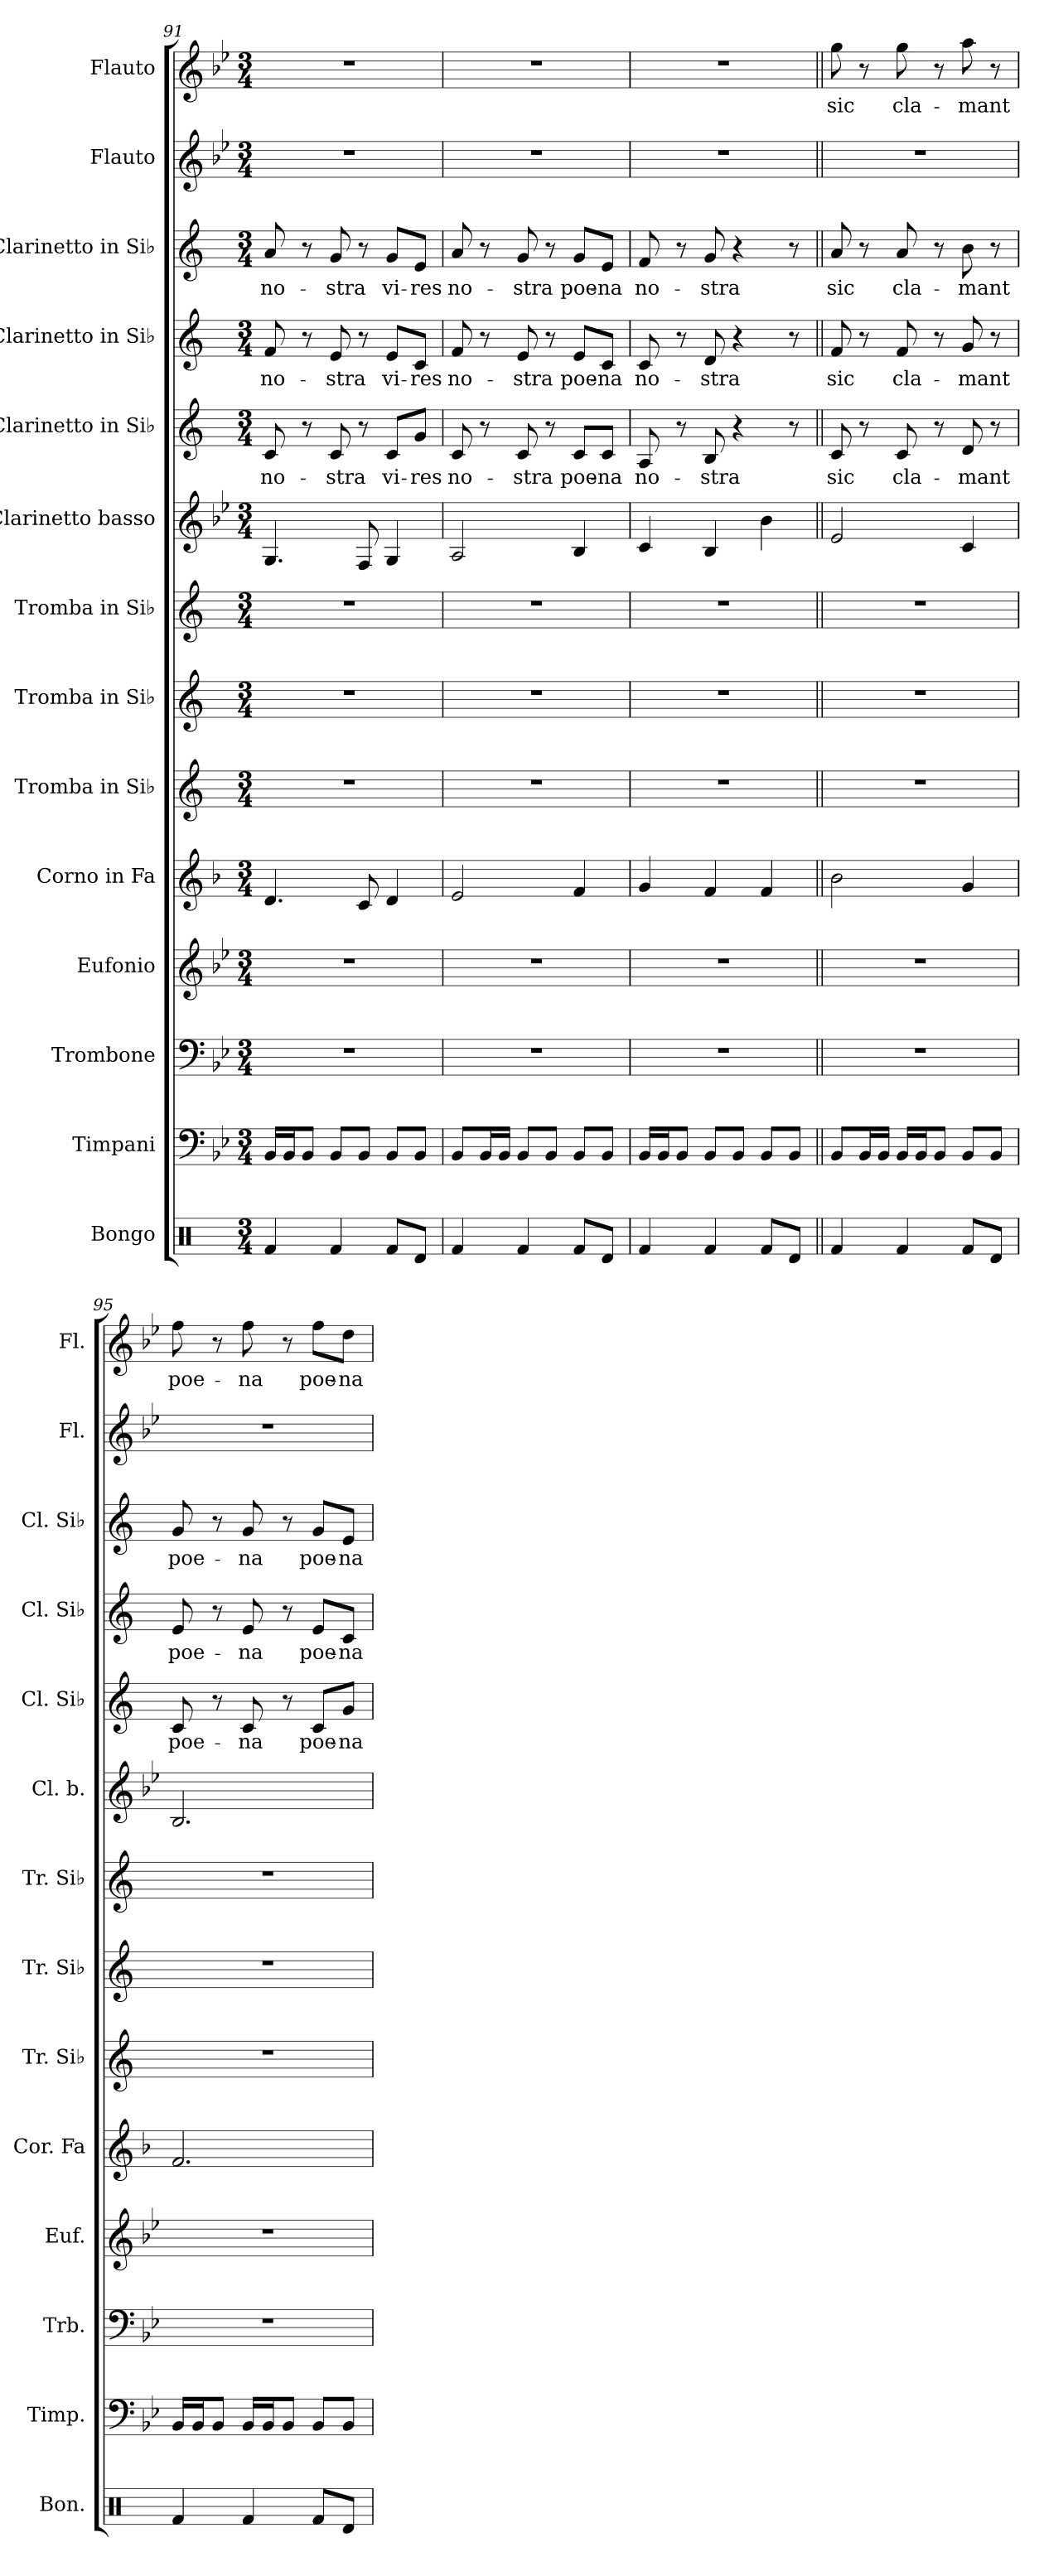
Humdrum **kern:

**kern	**kern	**kern	**kern	**kern	**kern	**kern	**kern	**kern	**kern	**text	**kern	**text	**kern	**text	**kern	**kern	**text
*part14	*part13	*part12	*part11	*part10	*part9	*part8	*part7	*part6	*part5	*part5	*part4	*part4	*part3	*part3	*part2	*part1	*part1
*staff14	*staff13	*staff12	*staff11	*staff10	*staff9	*staff8	*staff7	*staff6	*staff5	*staff5	*staff4	*staff4	*staff3	*staff3	*staff2	*staff1	*staff1
*I"Bongo	*I"Timpani	*I"Trombone	*I"Eufonio	*I"Corno in Fa	*I"Tromba in Si♭	*I"Tromba in Si♭	*I"Tromba in Si♭	*I"Clarinetto basso	*I"Clarinetto in Si♭	*	*I"Clarinetto in Si♭	*	*I"Clarinetto in Si♭	*	*I"Flauto	*I"Flauto	*
*I'Bon.	*I'Timp.	*I'Trb.	*I'Euf.	*I'Cor. Fa	*I'Tr. Si♭	*I'Tr. Si♭	*I'Tr. Si♭	*I'Cl. b.	*I'Cl. Si♭	*	*I'Cl. Si♭	*	*I'Cl. Si♭	*	*I'Fl.	*I'Fl.	*
*clefX	*clefF4	*clefF4	*clefG2	*clefG2	*clefG2	*clefG2	*clefG2	*clefG2	*clefG2	*	*clefG2	*	*clefG2	*	*clefG2	*clefG2	*
*	*	*	*ITrd8c14	*ITrd4c7	*ITrd1c2	*ITrd1c2	*ITrd1c2	*ITrd8c14	*ITrd1c2	*	*ITrd1c2	*	*ITrd1c2	*	*	*	*
*k[]	*k[b-e-]	*k[b-e-]	*k[b-e-]	*k[b-e-]	*k[b-e-]	*k[b-e-]	*k[b-e-]	*k[b-e-]	*k[b-e-]	*	*k[b-e-]	*	*k[b-e-]	*	*k[b-e-]	*k[b-e-]	*
*M3/4	*M3/4	*M3/4	*M3/4	*M3/4	*M3/4	*M3/4	*M3/4	*M3/4	*M3/4	*	*M3/4	*	*M3/4	*	*M3/4	*M3/4	*
=91	=91	=91	=91	=91	=91	=91	=91	=91	=91	=91	=91	=91	=91	=91	=91	=91	=91
!	!	!	!	!	!	!	!	!	!	!LO:LY:b	!	!LO:LY:b	!	!LO:LY:b	!	!	!
4Rf/	16BB-/LL	2.r	2.r	4.G/	2.r	2.r	2.r	4.GG/	8B-/	no-	8e-/	no-	8g/	no-	2.r	2.r	.
.	16BB-/J	.	.	.	.	.	.	.	.	.	.	.	.	.	.	.	.
.	8BB-/J	.	.	.	.	.	.	.	8r	.	8r	.	8r	.	.	.	.
!	!	!	!	!	!	!	!	!	!	!LO:LY:b	!	!LO:LY:b	!	!LO:LY:b	!	!	!
4Rf/	8BB-/L	.	.	.	.	.	.	.	8B-/	-stra	8d/	-stra	8f/	-stra	.	.	.
.	8BB-/J	.	.	8F/	.	.	.	8FF/	8r	.	8r	.	8r	.	.	.	.
!	!	!	!	!	!	!	!	!	!	!LO:LY:b	!	!LO:LY:b	!	!LO:LY:b	!	!	!
8Rf/L	8BB-/L	.	.	4G/	.	.	.	4GG/	8B-/L	vi-	8d/L	vi-	8f/L	vi-	.	.	.
!	!	!	!	!	!	!	!	!	!	!LO:LY:b	!	!LO:LY:b	!	!LO:LY:b	!	!	!
8Rd/J	8BB-/J	.	.	.	.	.	.	.	8f/J	-res	8B-/J	-res	8d/J	-res	.	.	.
=92	=92	=92	=92	=92	=92	=92	=92	=92	=92	=92	=92	=92	=92	=92	=92	=92	=92
!	!	!	!	!	!	!	!	!	!	!LO:LY:b	!	!LO:LY:b	!	!LO:LY:b	!	!	!
4Rf/	8BB-/L	2.r	2.r	2A/	2.r	2.r	2.r	2AA/	8B-/	no-	8e-/	no-	8g/	no-	2.r	2.r	.
.	16BB-/L	.	.	.	.	.	.	.	8r	.	8r	.	8r	.	.	.	.
.	16BB-/JJ	.	.	.	.	.	.	.	.	.	.	.	.	.	.	.	.
!	!	!	!	!	!	!	!	!	!	!LO:LY:b	!	!LO:LY:b	!	!LO:LY:b	!	!	!
4Rf/	8BB-/L	.	.	.	.	.	.	.	8B-/	-stra	8d/	-stra	8f/	-stra	.	.	.
.	8BB-/J	.	.	.	.	.	.	.	8r	.	8r	.	8r	.	.	.	.
!	!	!	!	!	!	!	!	!	!	!LO:LY:b	!	!LO:LY:b	!	!LO:LY:b	!	!	!
8Rf/L	8BB-/L	.	.	4B-/	.	.	.	4BB-/	8B-/L	poe-	8d/L	poe-	8f/L	poe-	.	.	.
!	!	!	!	!	!	!	!	!	!	!LO:LY:b	!	!LO:LY:b	!	!LO:LY:b	!	!	!
8Rd/J	8BB-/J	.	.	.	.	.	.	.	8B-/J	-na	8B-/J	-na	8d/J	-na	.	.	.
=93	=93	=93	=93	=93	=93	=93	=93	=93	=93	=93	=93	=93	=93	=93	=93	=93	=93
!	!	!	!	!	!	!	!	!	!	!LO:LY:b	!	!LO:LY:b	!	!LO:LY:b	!	!	!
4Rf/	16BB-/LL	2.r	2.r	4c/	2.r	2.r	2.r	4C/	8G/	no-	8B-/	no-	8e-/	no-	2.r	2.r	.
.	16BB-/J	.	.	.	.	.	.	.	.	.	.	.	.	.	.	.	.
.	8BB-/J	.	.	.	.	.	.	.	8r	.	8r	.	8r	.	.	.	.
!	!	!	!	!	!	!	!	!	!	!LO:LY:b	!	!LO:LY:b	!	!LO:LY:b	!	!	!
4Rf/	8BB-/L	.	.	4B-/	.	.	.	4BB-/	8A/	-stra	8c/	-stra	8f/	-stra	.	.	.
.	8BB-/J	.	.	.	.	.	.	.	4r	.	4r	.	4r	.	.	.	.
8Rf/L	8BB-/L	.	.	4B-/	.	.	.	4B-\	.	.	.	.	.	.	.	.	.
8Rd/J	8BB-/J	.	.	.	.	.	.	.	8r	.	8r	.	8r	.	.	.	.
!!LO:PB:g=z
=94||	=94||	=94||	=94||	=94||	=94||	=94||	=94||	=94||	=94||	=94||	=94||	=94||	=94||	=94||	=94||	=94||	=94||
!	!	!	!	!	!	!	!	!	!	!LO:LY:b	!	!LO:LY:b	!	!LO:LY:b	!	!	!LO:LY:b
4Rf/	8BB-/L	2.r	2.r	2e-\	2.r	2.r	2.r	2E-/	8B-/	sic	8e-/	sic	8g/	sic	2.r	8gg\	sic
.	16BB-/L	.	.	.	.	.	.	.	8r	.	8r	.	8r	.	.	8r	.
.	16BB-/JJ	.	.	.	.	.	.	.	.	.	.	.	.	.	.	.	.
!	!	!	!	!	!	!	!	!	!	!LO:LY:b	!	!LO:LY:b	!	!LO:LY:b	!	!	!LO:LY:b
4Rf/	16BB-/LL	.	.	.	.	.	.	.	8B-/	cla-	8e-/	cla-	8g/	cla-	.	8gg\	cla-
.	16BB-/J	.	.	.	.	.	.	.	.	.	.	.	.	.	.	.	.
.	8BB-/J	.	.	.	.	.	.	.	8r	.	8r	.	8r	.	.	8r	.
!	!	!	!	!	!	!	!	!	!	!LO:LY:b	!	!LO:LY:b	!	!LO:LY:b	!	!	!LO:LY:b
8Rf/L	8BB-/L	.	.	4c/	.	.	.	4C/	8c/	-mant	8f/	-mant	8a\	-mant	.	8aa\	-mant
8Rd/J	8BB-/J	.	.	.	.	.	.	.	8r	.	8r	.	8r	.	.	8r	.
=95	=95	=95	=95	=95	=95	=95	=95	=95	=95	=95	=95	=95	=95	=95	=95	=95	=95
!	!	!	!	!	!	!	!	!	!	!LO:LY:b	!	!LO:LY:b	!	!LO:LY:b	!	!	!LO:LY:b
4Rf/	16BB-/LL	2.r	2.r	2.B-/	2.r	2.r	2.r	2.BB-/	8B-/	poe-	8d/	poe-	8f/	poe-	2.r	8ff\	poe-
.	16BB-/J	.	.	.	.	.	.	.	.	.	.	.	.	.	.	.	.
.	8BB-/J	.	.	.	.	.	.	.	8r	.	8r	.	8r	.	.	8r	.
!	!	!	!	!	!	!	!	!	!	!LO:LY:b	!	!LO:LY:b	!	!LO:LY:b	!	!	!LO:LY:b
4Rf/	16BB-/LL	.	.	.	.	.	.	.	8B-/	-na	8d/	-na	8f/	-na	.	8ff\	-na
.	16BB-/J	.	.	.	.	.	.	.	.	.	.	.	.	.	.	.	.
.	8BB-/J	.	.	.	.	.	.	.	8r	.	8r	.	8r	.	.	8r	.
!	!	!	!	!	!	!	!	!	!	!LO:LY:b	!	!LO:LY:b	!	!LO:LY:b	!	!	!LO:LY:b
8Rf/L	8BB-/L	.	.	.	.	.	.	.	8B-/L	poe-	8d/L	poe-	8f/L	poe-	.	8ff\L	poe-
!	!	!	!	!	!	!	!	!	!	!LO:LY:b	!	!LO:LY:b	!	!LO:LY:b	!	!	!LO:LY:b
8Rd/J	8BB-/J	.	.	.	.	.	.	.	8f/J	-na	8B-/J	-na	8d/J	-na	.	8dd\J	-na
=	=	=	=	=	=	=	=	=	=	=	=	=	=	=	=	=	=
*-	*-	*-	*-	*-	*-	*-	*-	*-	*-	*-	*-	*-	*-	*-	*-	*-	*-
